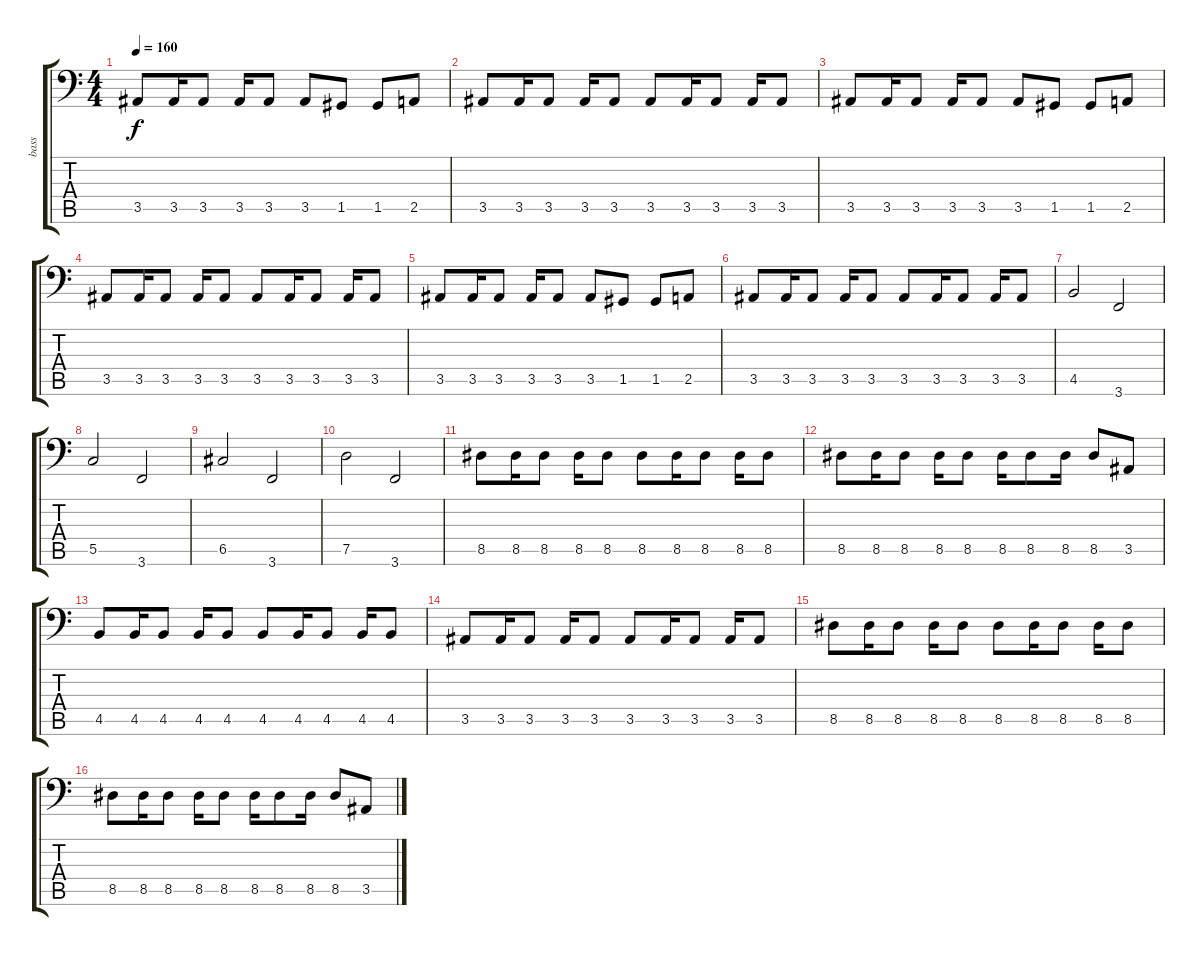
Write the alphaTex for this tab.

\track ("bass" "bass") {instrument electricbassfinger}
\staff {score tabs}
\tuning (D3 A2 F2 C2 G1 D1) {hide}
\ts (4 4)
\tempo 160
\clef f4
\ks c
3.5.8{dy f} 3.5.16 3.5.8 3.5.16 3.5.8 3.5.8 1.5.8 1.5.8 2.5.8 |
3.5.8 3.5.16 3.5.8 3.5.16 3.5.8 3.5.8 3.5.16 3.5.8 3.5.16 3.5.8 |
3.5.8 3.5.16 3.5.8 3.5.16 3.5.8 3.5.8 1.5.8 1.5.8 2.5.8 |
3.5.8 3.5.16 3.5.8 3.5.16 3.5.8 3.5.8 3.5.16 3.5.8 3.5.16 3.5.8 |
3.5.8 3.5.16 3.5.8 3.5.16 3.5.8 3.5.8 1.5.8 1.5.8 2.5.8 |
3.5.8 3.5.16 3.5.8 3.5.16 3.5.8 3.5.8 3.5.16 3.5.8 3.5.16 3.5.8 |
4.5.2 3.6.2 |
5.5.2 3.6.2 |
6.5.2 3.6.2 |
7.5.2 3.6.2 |
8.5.8 8.5.16 8.5.8 8.5.16 8.5.8 8.5.8 8.5.16 8.5.8 8.5.16 8.5.8 |
8.5.8 8.5.16 8.5.8 8.5.16 8.5.8 8.5.16 8.5.8 8.5.16 8.5.8 3.5.8 |
4.5.8 4.5.16 4.5.8 4.5.16 4.5.8 4.5.8 4.5.16 4.5.8 4.5.16 4.5.8 |
3.5.8 3.5.16 3.5.8 3.5.16 3.5.8 3.5.8 3.5.16 3.5.8 3.5.16 3.5.8 |
8.5.8 8.5.16 8.5.8 8.5.16 8.5.8 8.5.8 8.5.16 8.5.8 8.5.16 8.5.8 |
8.5.8 8.5.16 8.5.8 8.5.16 8.5.8 8.5.16 8.5.8 8.5.16 8.5.8 3.5.8
